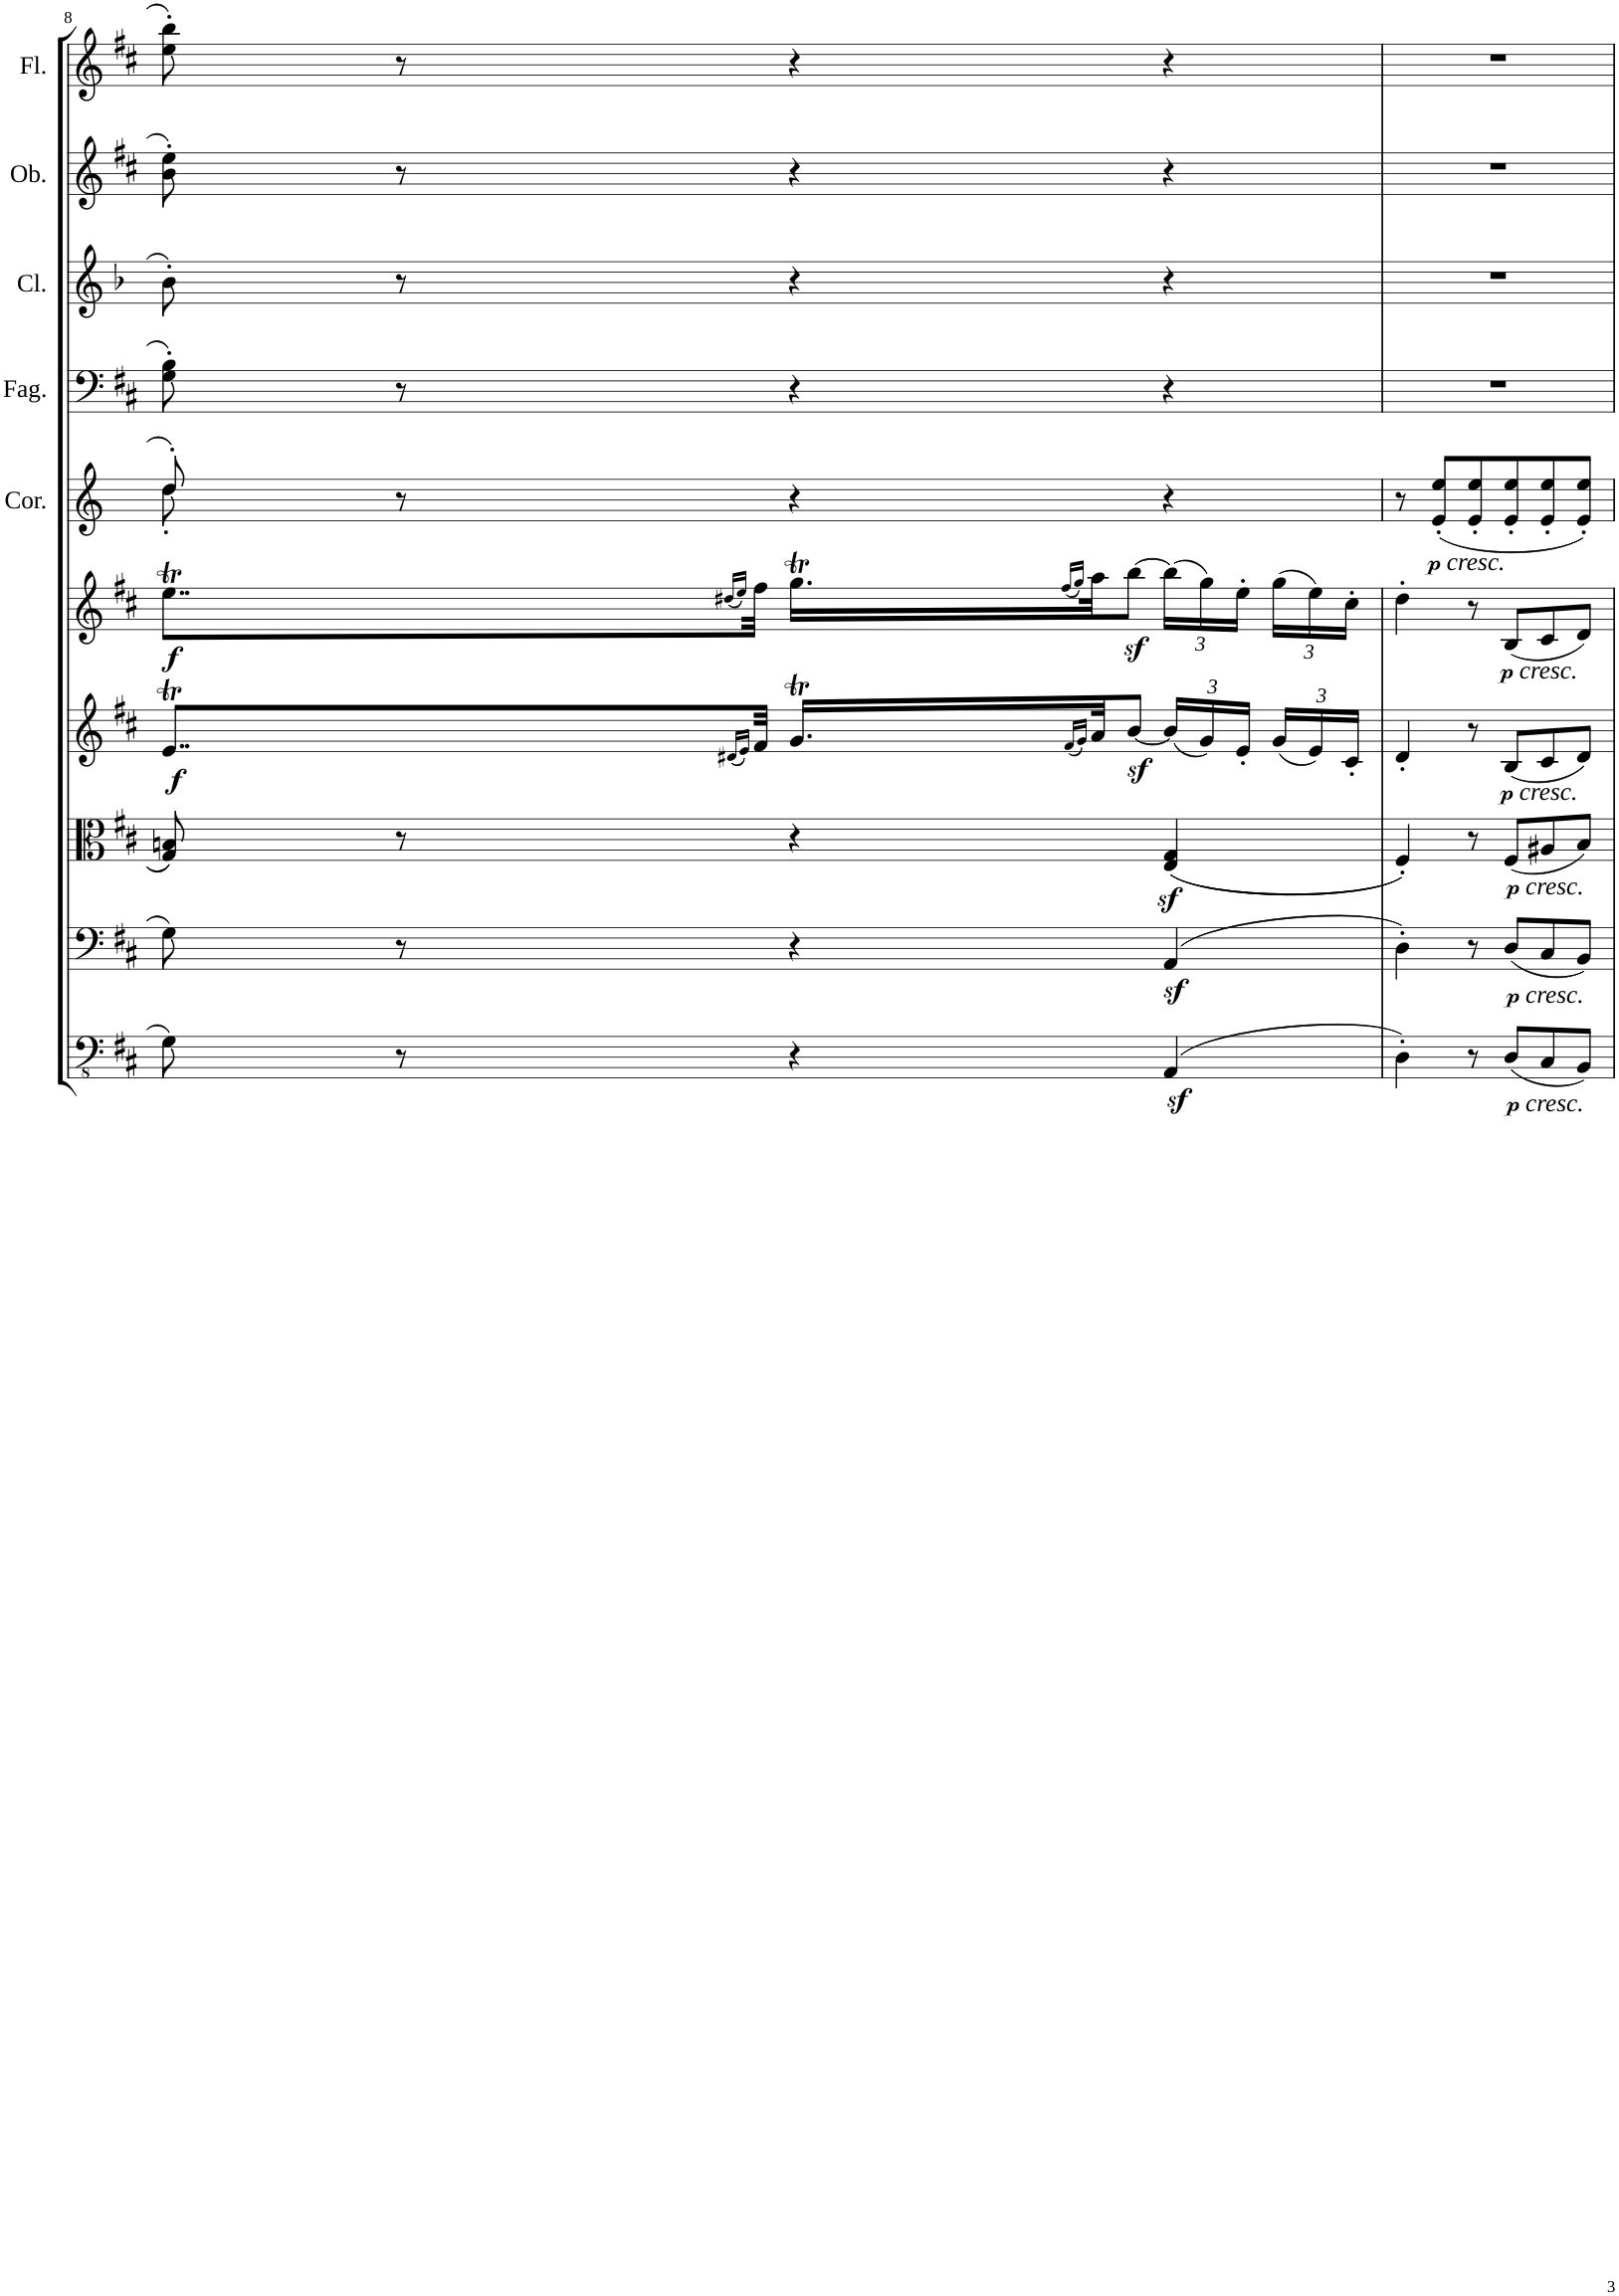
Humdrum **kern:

**kern	**kern	**kern	**kern	**dynam	**kern	**dynam	**kern	**kern	**kern	**kern	**kern
*part10	*part9	*part8	*part7	*part7	*part6	*part6	*part5	*part4	*part3	*part2	*part1
*staff10	*staff9	*staff8	*staff7	*staff7	*staff6	*staff6	*staff5	*staff4	*staff3	*staff2	*staff1
*I"Basso	*I"Violoncello	*I"Viola	*I"Violino II	*	*I"Violino I	*	*I"Corni in D	*I"Fagotti	*I"Clarinetti in A	*I"Oboi	*I"Flauti
*	*	*	*	*	*	*	*I'Cor.	*I'Fag.	*I'Cl.	*I'Ob.	*I'Fl.
!!LO:PB:g=z
*clefFv4	*clefF4	*clefC3	*clefG2	*	*clefG2	*	*clefG2	*clefF4	*clefG2	*clefG2	*clefG2
*	*	*	*	*	*	*	*Trd6c10	*	*Trd2c3	*	*
*k[f#c#]	*k[f#c#]	*k[f#c#]	*k[f#c#]	*	*k[f#c#]	*	*k[]	*k[f#c#]	*k[b-]	*k[f#c#]	*k[f#c#]
*M3/4	*M3/4	*M3/4	*M3/4	*	*M3/4	*	*M3/4	*M3/4	*M3/4	*M3/4	*M3/4
=8	=8	=8	=8	=8	=8	=8	=8	=8	=8	=8	=8
*	*	*	*^	*	*^	*	*^	*	*	*	*
!	!	!	!	!	!LO:DY:b	!	!	!LO:DY:b	!	!	!	!	!	!
8GG\	8G\	8G/ 8Bn/	8..eT/L	64e!	f	8..eeT\L	64ee!	f	8dd'/	8dd'\	8G\' 8B\'	8b-'\	8b\' 8ee\'	8ee\' 8bb\'
.	.	.	.	64f#!	.	.	64ff#!	.	.	.	.	.	.	.
.	.	.	.	64e!	.	.	64ee!	.	.	.	.	.	.	.
.	.	.	.	64f#!	.	.	64ff#!	.	.	.	.	.	.	.
.	.	.	.	64e!	.	.	64ee!	.	.	.	.	.	.	.
.	.	.	.	64f#!	.	.	64ff#!	.	.	.	.	.	.	.
.	.	.	.	64e!	.	.	64ee!	.	.	.	.	.	.	.
.	.	.	.	64f#!	.	.	64ff#!	.	.	.	.	.	.	.
8r	8r	8r	.	64e!	.	.	64ee!	.	8r	2ryy	8r	8r	8r	8r
.	.	.	.	64f#!	.	.	64ff#!	.	.	.	.	.	.	.
.	.	.	.	64e!	.	.	64ee!	.	.	.	.	.	.	.
.	.	.	.	64f#!	.	.	64ff#!	.	.	.	.	.	.	.
*	*	*	*	*Xtuplet	*	*	*Xtuplet	*	*	*	*	*	*	*
.	.	.	.	96e!	.	.	96ee!	.	.	.	.	.	.	.
.	.	.	.	96d#!	.	.	96dd#X!	.	.	.	.	.	.	.
.	.	.	.	96e!	.	.	96ee!	.	.	.	.	.	.	.
.	.	.	(16qd#X/LL	.	.	(16qdd#X/LL	.	.	.	.	.	.	.	.
.	.	.	16qe/JJ)	.	.	16qee/JJ)	.	.	.	.	.	.	.	.
.	.	.	32f#/Jkk	32ryy	.	32ff#\Jkk	32ryy	.	.	.	.	.	.	.
4r	4r	4r	16.gT/LL	64g!	.	16.ggT\LL	64gg!	.	4r	.	4r	4r	4r	4r
.	.	.	.	64a!	.	.	64aa!	.	.	.	.	.	.	.
.	.	.	.	64g!	.	.	64gg!	.	.	.	.	.	.	.
.	.	.	.	64a!	.	.	64aa!	.	.	.	.	.	.	.
.	.	.	.	96g!	.	.	96gg!	.	.	.	.	.	.	.
.	.	.	.	96f#!	.	.	96ff#!	.	.	.	.	.	.	.
.	.	.	.	96g!	.	.	96gg!	.	.	.	.	.	.	.
.	.	.	(16qf#/LL	.	.	(16qff#/LL	.	.	.	.	.	.	.	.
.	.	.	16qg/JJ)	.	.	16qgg/JJ)	.	.	.	.	.	.	.	.
.	.	.	32a/JK	4ryy	.	32aa\JK	4ryy	.	.	.	.	.	.	.
!	!	!	!	!	!LO:DY:b	!	!	!LO:DY:b	!	!	!	!	!	!
.	.	.	[8b^/J	.	sf	[8bb^\J	.	sf	.	.	.	.	.	.
*	*	*	*tuplet	*	*	*	*	*	*	*	*	*	*	*
*	*	*	*Xbrackettup	*	*	*tuplet	*	*	*	*	*	*	*	*
*	*	*	*	*	*	*Xbrackettup	*	*	*	*	*	*	*	*
(4AAAz<^/	(4AAz<^/	((4E/z<^ 4G/z<^	(24b/LL]	.	.	(24bb\LL]	.	.	4r	.	4r	4r	4r	4r
.	.	.	24g/)	.	.	24gg\)	.	.	.	.	.	.	.	.
.	.	.	24e'/JJ	.	.	24ee'\JJ	.	.	.	.	.	.	.	.
.	.	.	.	8ryy	.	.	8ryy	.	.	.	.	.	.	.
.	.	.	(24g/LL	.	.	(24gg\LL	.	.	.	8ryy	.	.	.	.
.	.	.	24e/)	.	.	24ee\)	.	.	.	.	.	.	.	.
.	.	.	24c#'/JJ	.	.	24cc#'\JJ	.	.	.	.	.	.	.	.
.	.	.	.	32ryy	.	.	32ryy	.	.	.	.	.	.	.
*	*	*	*v	*v	*	*	*	*	*v	*v	*	*	*	*
*	*	*	*	*	*v	*v	*	*	*	*	*	*
=9	=9	=9	=9	=9	=9	=9	=9	=9	=9	=9	=9
4DD'\)	4D'\)	4F#'/))	4d'/	.	4dd'\	.	8r	2.r	2.r	2.r	2.r
!	!	!	!	!	!	!	!LO:TX:b:t=cresc.	!	!	!	!
.	.	.	.	.	.	.	(8e/' 8ee/'L	.	.	.	.
8r	8r	8r	8r	.	8r	.	8e/' 8ee/'	.	.	.	.
!	!	!	!	!	!LO:TX:b:t=cresc.	!	!	!	!	!	!
!	!	!	!LO:TX:b:t=cresc.	!	!	!	!	!	!	!	!
!	!	!LO:TX:b:t=cresc.	!	!	!	!	!	!	!	!	!
!	!LO:TX:b:t=cresc.	!	!	!	!	!	!	!	!	!	!
!LO:TX:b:t=cresc.	!	!	!	!	!	!	!	!	!	!	!
(8DD/L	(8D/L	(8F#/L	(8B/L	.	(8B/L	.	8e/' 8ee/'	.	.	.	.
8CC#/	8C#/	8A#X/	8c#/	.	8c#/	.	8e/' 8ee/'	.	.	.	.
8BBB/J)	8BB/J)	8B/J)	8d/J)	.	8d/J)	.	8e/' 8ee/'J)	.	.	.	.
=	=	=	=	=	=	=	=	=	=	=	=
*-	*-	*-	*-	*-	*-	*-	*-	*-	*-	*-	*-
